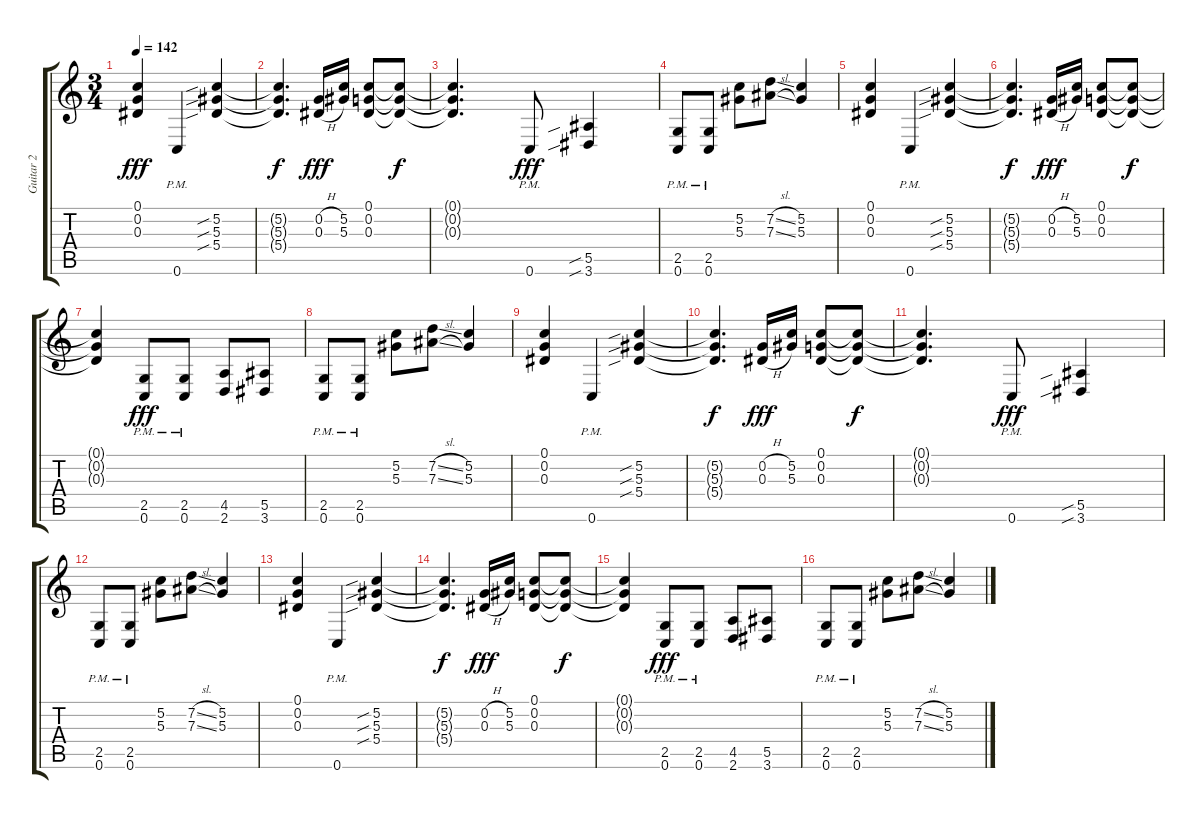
\track ("Guitar 2" "Guitar 2") {instrument distortionguitar}
\staff {score tabs}
\tuning (C4 G3 Eb3 Bb2 F2 C2) {hide}
\ts (3 4)
\tempo 142
\clef g2
\ks c
(0.1 0.2 0.3).4{dy fff} 0.6{pm}.4 (5.2{sib} 5.3{sib} 5.4{sib}).4 |
(5.2{t} 5.3{t} 5.4{t}).4{d dy f} (0.2{h} 0.3{h}).16{dy fff} (5.2 5.3).16 (0.1 0.2 0.3).8 (0.1{t} 0.2{t} 0.3{t}).8{dy f} |
(0.1{t} 0.2{t} 0.3{t}).4{d} 0.6{pm}.8{dy fff} (5.5{sib} 3.6{sib}).4 |
(2.5{pm} 0.6{pm}).8 (2.5{pm} 0.6{pm}).8 (5.2 5.3).8 (7.2{sl} 7.3{sl}).8 (5.2 5.3).4 |
(0.1 0.2 0.3).4 0.6{pm}.4 (5.2{sib} 5.3{sib} 5.4{sib}).4 |
(5.2{t} 5.3{t} 5.4{t}).4{d dy f} (0.2{h} 0.3{h}).16{dy fff} (5.2 5.3).16 (0.1 0.2 0.3).8 (0.1{t} 0.2{t} 0.3{t}).8{dy f} |
(0.1{t} 0.2{t} 0.3{t}).4 (2.5{pm} 0.6{pm}).8{dy fff} (2.5{pm} 0.6{pm}).8 (4.5 2.6).8 (5.5 3.6).8 |
(2.5{pm} 0.6{pm}).8 (2.5{pm} 0.6{pm}).8 (5.2 5.3).8 (7.2{sl} 7.3{sl}).8 (5.2 5.3).4 |
(0.1 0.2 0.3).4 0.6{pm}.4 (5.2{sib} 5.3{sib} 5.4{sib}).4 |
(5.2{t} 5.3{t} 5.4{t}).4{d dy f} (0.2{h} 0.3{h}).16{dy fff} (5.2 5.3).16 (0.1 0.2 0.3).8 (0.1{t} 0.2{t} 0.3{t}).8{dy f} |
(0.1{t} 0.2{t} 0.3{t}).4{d} 0.6{pm}.8{dy fff} (5.5{sib} 3.6{sib}).4 |
(2.5{pm} 0.6{pm}).8 (2.5{pm} 0.6{pm}).8 (5.2 5.3).8 (7.2{sl} 7.3{sl}).8 (5.2 5.3).4 |
(0.1 0.2 0.3).4 0.6{pm}.4 (5.2{sib} 5.3{sib} 5.4{sib}).4 |
(5.2{t} 5.3{t} 5.4{t}).4{d dy f} (0.2{h} 0.3{h}).16{dy fff} (5.2 5.3).16 (0.1 0.2 0.3).8 (0.1{t} 0.2{t} 0.3{t}).8{dy f} |
(0.1{t} 0.2{t} 0.3{t}).4 (2.5{pm} 0.6{pm}).8{dy fff} (2.5{pm} 0.6{pm}).8 (4.5 2.6).8 (5.5 3.6).8 |
(2.5{pm} 0.6{pm}).8 (2.5{pm} 0.6{pm}).8 (5.2 5.3).8 (7.2{sl} 7.3{sl}).8 (5.2 5.3).4
